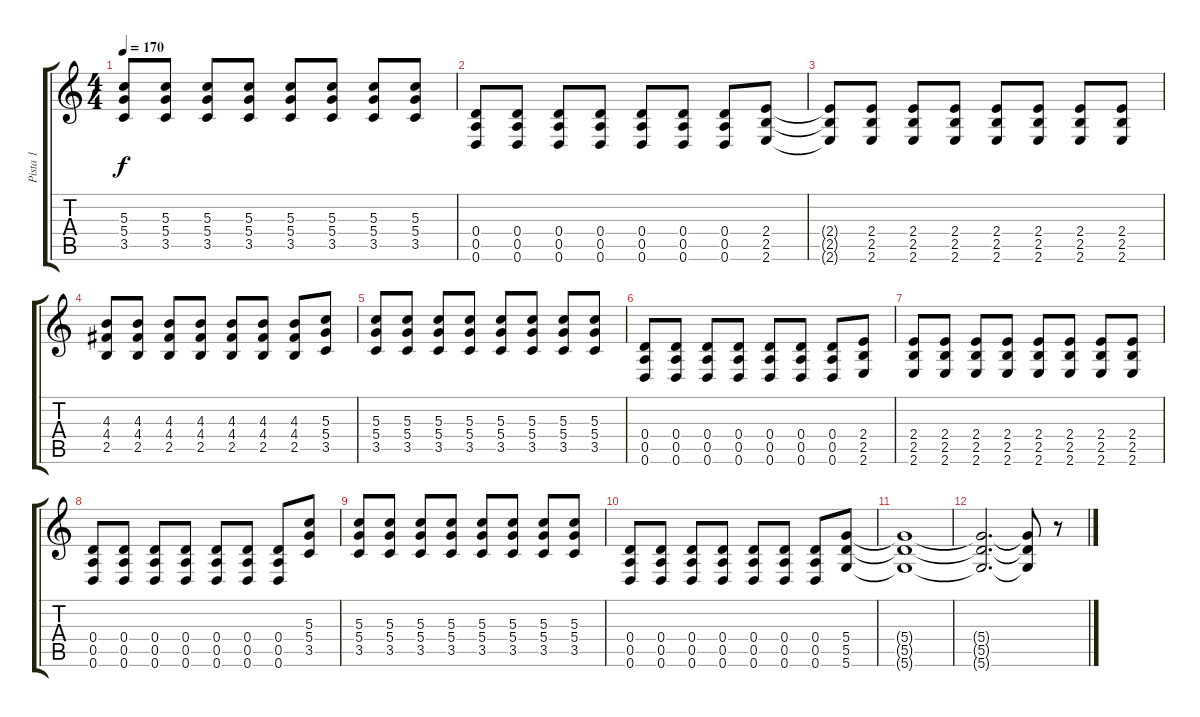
\track ("Pista 1" "Pista 1") {instrument distortionguitar}
\staff {score tabs}
\tuning (E4 B3 G3 D3 A2 D2) {hide}
\ts (4 4)
\tempo 170
\clef g2
\ks c
(5.3 5.4 3.5).8{dy f} (5.3 5.4 3.5).8 (5.3 5.4 3.5).8 (5.3 5.4 3.5).8 (5.3 5.4 3.5).8 (5.3 5.4 3.5).8 (5.3 5.4 3.5).8 (5.3 5.4 3.5).8 |
(0.4 0.5 0.6).8 (0.4 0.5 0.6).8 (0.4 0.5 0.6).8 (0.4 0.5 0.6).8 (0.4 0.5 0.6).8 (0.4 0.5 0.6).8 (0.4 0.5 0.6).8 (2.4 2.5 2.6).8 |
(2.4{t} 2.5{t} 2.6{t}).8 (2.4 2.5 2.6).8 (2.4 2.5 2.6).8 (2.4 2.5 2.6).8 (2.4 2.5 2.6).8 (2.4 2.5 2.6).8 (2.4 2.5 2.6).8 (2.4 2.5 2.6).8 |
(4.3 4.4 2.5).8 (4.3 4.4 2.5).8 (4.3 4.4 2.5).8 (4.3 4.4 2.5).8 (4.3 4.4 2.5).8 (4.3 4.4 2.5).8 (4.3 4.4 2.5).8 (5.3 5.4 3.5).8 |
(5.3 5.4 3.5).8 (5.3 5.4 3.5).8 (5.3 5.4 3.5).8 (5.3 5.4 3.5).8 (5.3 5.4 3.5).8 (5.3 5.4 3.5).8 (5.3 5.4 3.5).8 (5.3 5.4 3.5).8 |
(0.4 0.5 0.6).8 (0.4 0.5 0.6).8 (0.4 0.5 0.6).8 (0.4 0.5 0.6).8 (0.4 0.5 0.6).8 (0.4 0.5 0.6).8 (0.4 0.5 0.6).8 (2.4 2.5 2.6).8 |
(2.4 2.5 2.6).8 (2.4 2.5 2.6).8 (2.4 2.5 2.6).8 (2.4 2.5 2.6).8 (2.4 2.5 2.6).8 (2.4 2.5 2.6).8 (2.4 2.5 2.6).8 (2.4 2.5 2.6).8 |
(0.4 0.5 0.6).8 (0.4 0.5 0.6).8 (0.4 0.5 0.6).8 (0.4 0.5 0.6).8 (0.4 0.5 0.6).8 (0.4 0.5 0.6).8 (0.4 0.5 0.6).8 (5.3 5.4 3.5).8 |
(5.3 5.4 3.5).8 (5.3 5.4 3.5).8 (5.3 5.4 3.5).8 (5.3 5.4 3.5).8 (5.3 5.4 3.5).8 (5.3 5.4 3.5).8 (5.3 5.4 3.5).8 (5.3 5.4 3.5).8 |
(0.4 0.5 0.6).8 (0.4 0.5 0.6).8 (0.4 0.5 0.6).8 (0.4 0.5 0.6).8 (0.4 0.5 0.6).8 (0.4 0.5 0.6).8 (0.4 0.5 0.6).8 (5.4 5.5 5.6).8 |
(5.4{t} 5.5{t} 5.6{t}).1 |
(5.4{t} 5.5{t} 5.6{t}).2{d} (5.4{t} 5.5{t} 5.6{t}).8 r.8
